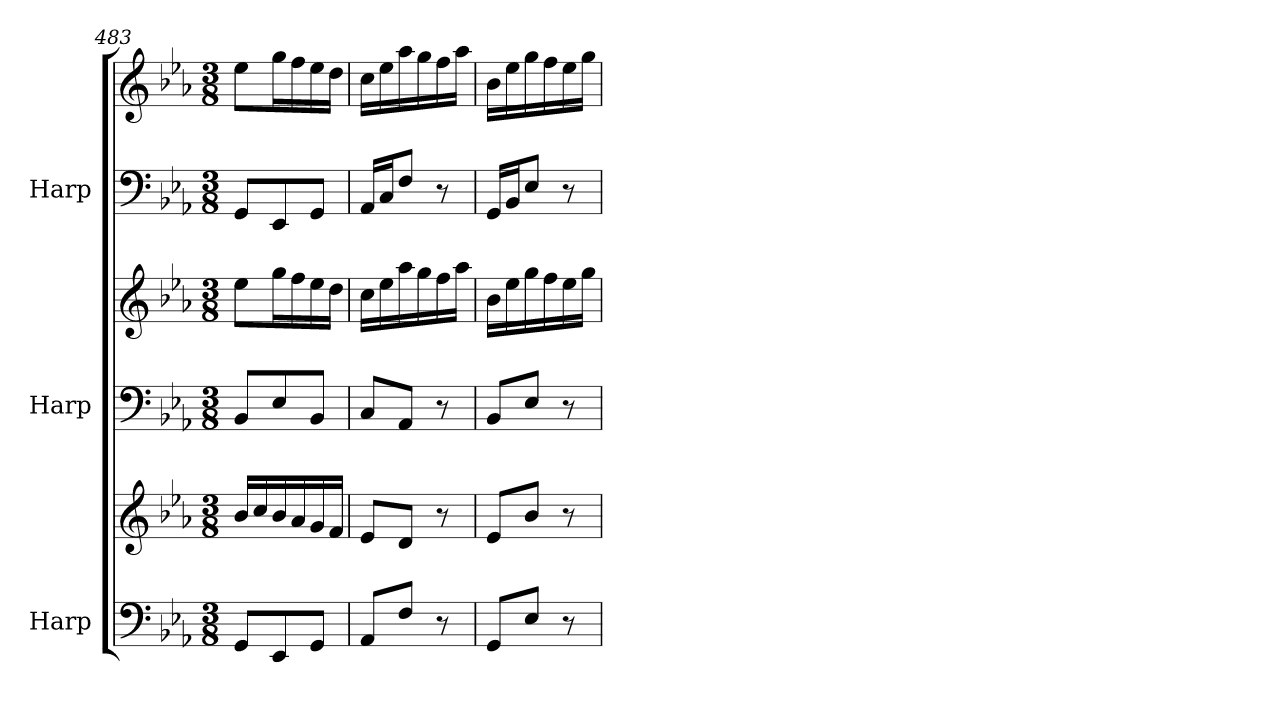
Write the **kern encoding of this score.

**kern	**kern	**kern	**kern	**kern	**kern
*part3	*part3	*part2	*part2	*part1	*part1
*staff6	*staff5	*staff4	*staff3	*staff2	*staff1
*I"Harp	*	*I"Harp	*	*I"Harp	*
*I'Hp	*	*I'Hp	*	*I'Hp	*
*clefF4	*clefG2	*clefF4	*clefG2	*clefF4	*clefG2
*k[b-e-a-]	*k[b-e-a-]	*k[b-e-a-]	*k[b-e-a-]	*k[b-e-a-]	*k[b-e-a-]
*M3/8	*M3/8	*M3/8	*M3/8	*M3/8	*M3/8
=483	=483	=483	=483	=483	=483
8GG/L	16b-/LL	8BB-/L	8ee-\L	8GG/L	8ee-\L
.	16cc/	.	.	.	.
8EE-/	16b-/	8E-/	16gg\L	8EE-/	16gg\L
.	16a-/	.	16ff\	.	16ff\
8GG/J	16g/	8BB-/J	16ee-\	8GG/J	16ee-\
.	16f/JJ	.	16dd\JJ	.	16dd\JJ
=484	=484	=484	=484	=484	=484
8AA-/L	8e-/L	8C/L	16cc\LL	16AA-/LL	16cc\LL
.	.	.	16ee-\	16C/J	16ee-\
8F/J	8d/J	8AA-/J	16aa-\	8F/J	16aa-\
.	.	.	16gg\	.	16gg\
8r	8r	8r	16ff\	8r	16ff\
.	.	.	16aa-\JJ	.	16aa-\JJ
=485	=485	=485	=485	=485	=485
8GG/L	8e-/L	8BB-/L	16b-\LL	16GG/LL	16b-\LL
.	.	.	16ee-\	16BB-/J	16ee-\
8E-/J	8b-/J	8E-/J	16gg\	8E-/J	16gg\
.	.	.	16ff\	.	16ff\
8r	8r	8r	16ee-\	8r	16ee-\
.	.	.	16gg\JJ	.	16gg\JJ
=	=	=	=	=	=
*-	*-	*-	*-	*-	*-
